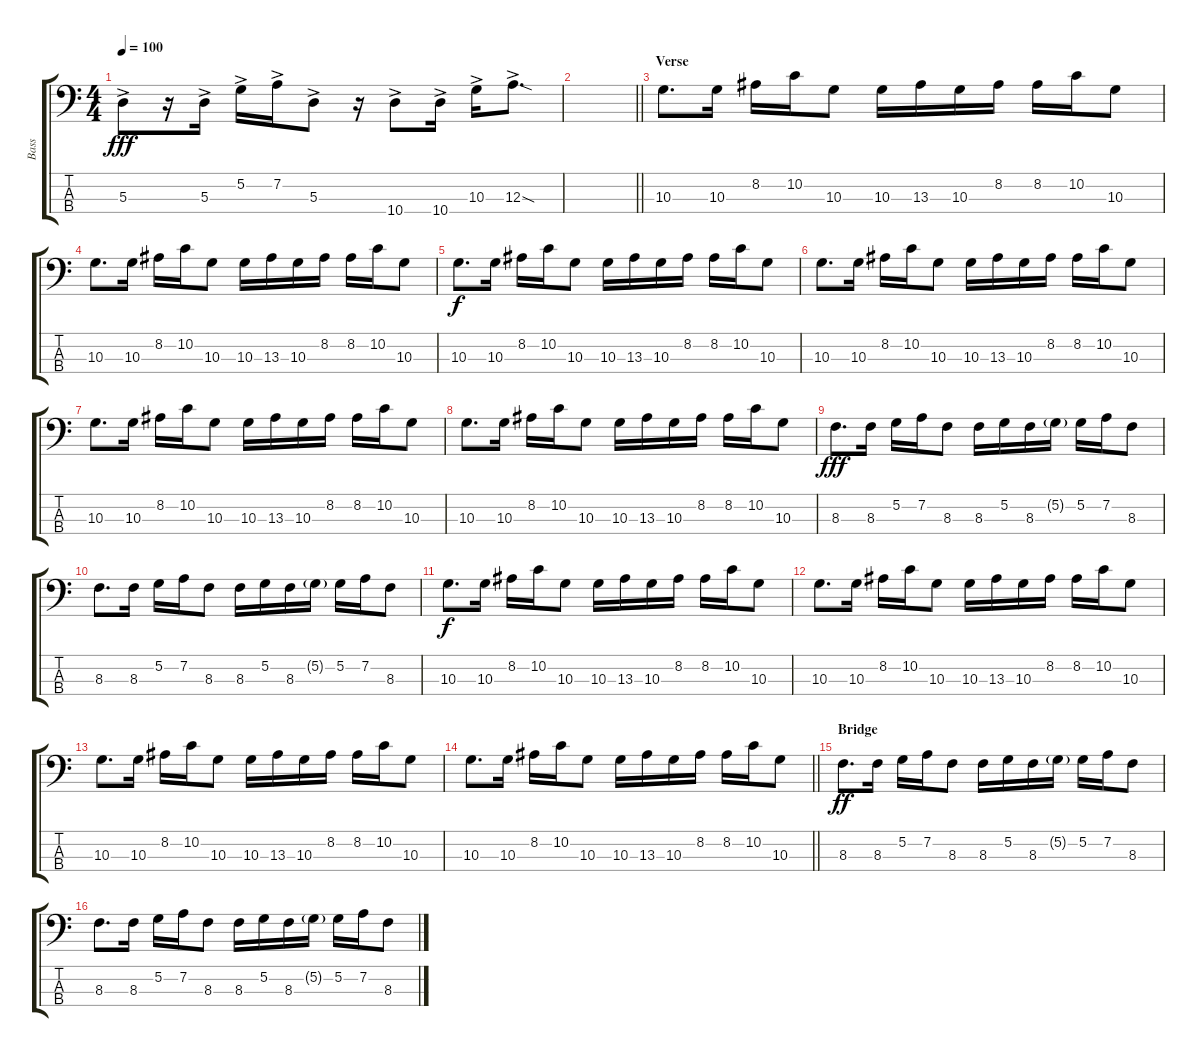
\track ("Bass" "Bass") {instrument electricbassfinger}
\staff {score tabs}
\tuning (G2 D2 A1 E1) {hide}
\ts (4 4)
\tempo 100
\clef f4
\ks c
5.3{ac}.8{dy fff} r.16 5.3{ac}.16 5.2{ac}.16 7.2{ac}.16 5.3{ac}.8 r.16 10.4{ac}.8 10.4{ac}.16 10.3{ac}.16 12.3{sod ac}.8{d} |
\barLineRight lightlight
|
\section ("" "Verse")
10.3.8{d} 10.3.16 8.2.16 10.2.16 10.3.8 10.3.16 13.3.16 10.3.16 8.2.16 8.2.16 10.2.16 10.3.8 |
10.3.8{d} 10.3.16 8.2.16 10.2.16 10.3.8 10.3.16 13.3.16 10.3.16 8.2.16 8.2.16 10.2.16 10.3.8 |
10.3.8{d dy f} 10.3.16 8.2.16 10.2.16 10.3.8 10.3.16 13.3.16 10.3.16 8.2.16 8.2.16 10.2.16 10.3.8 |
10.3.8{d} 10.3.16 8.2.16 10.2.16 10.3.8 10.3.16 13.3.16 10.3.16 8.2.16 8.2.16 10.2.16 10.3.8 |
10.3.8{d} 10.3.16 8.2.16 10.2.16 10.3.8 10.3.16 13.3.16 10.3.16 8.2.16 8.2.16 10.2.16 10.3.8 |
10.3.8{d} 10.3.16 8.2.16 10.2.16 10.3.8 10.3.16 13.3.16 10.3.16 8.2.16 8.2.16 10.2.16 10.3.8 |
8.3.8{d dy fff} 8.3.16 5.2.16 7.2.16 8.3.8 8.3.16 5.2.16 8.3.16 5.2{g}.16 5.2.16 7.2.16 8.3.8 |
8.3.8{d} 8.3.16 5.2.16 7.2.16 8.3.8 8.3.16 5.2.16 8.3.16 5.2{g}.16 5.2.16 7.2.16 8.3.8 |
10.3.8{d dy f} 10.3.16 8.2.16 10.2.16 10.3.8 10.3.16 13.3.16 10.3.16 8.2.16 8.2.16 10.2.16 10.3.8 |
10.3.8{d} 10.3.16 8.2.16 10.2.16 10.3.8 10.3.16 13.3.16 10.3.16 8.2.16 8.2.16 10.2.16 10.3.8 |
10.3.8{d} 10.3.16 8.2.16 10.2.16 10.3.8 10.3.16 13.3.16 10.3.16 8.2.16 8.2.16 10.2.16 10.3.8 |
\barLineRight lightlight
10.3.8{d} 10.3.16 8.2.16 10.2.16 10.3.8 10.3.16 13.3.16 10.3.16 8.2.16 8.2.16 10.2.16 10.3.8 |
\section ("" "Bridge")
8.3.8{d dy ff} 8.3.16 5.2.16 7.2.16 8.3.8 8.3.16 5.2.16 8.3.16 5.2{g}.16 5.2.16 7.2.16 8.3.8 |
8.3.8{d} 8.3.16 5.2.16 7.2.16 8.3.8 8.3.16 5.2.16 8.3.16 5.2{g}.16 5.2.16 7.2.16 8.3.8
